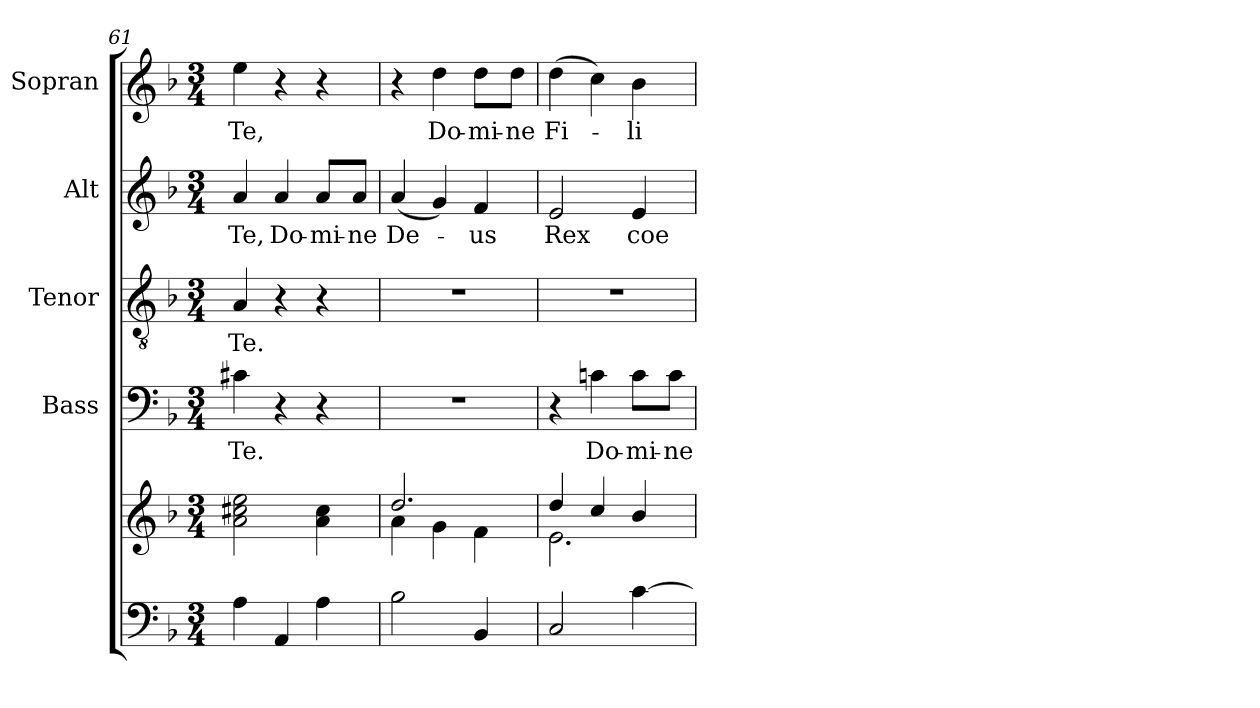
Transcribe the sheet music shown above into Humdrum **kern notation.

**kern	**kern	**kern	**text	**kern	**text	**kern	**text	**kern	**text
*part5	*part5	*part4	*part4	*part3	*part3	*part2	*part2	*part1	*part1
*staff6	*staff5	*staff4	*staff4	*staff3	*staff3	*staff2	*staff2	*staff1	*staff1
*	*	*I"Bass	*	*I"Tenor	*	*I"Alt	*	*I"Sopran	*
*	*	*I'B.	*	*I'T.	*	*I'A.	*	*I'S.	*
*clefF4	*clefG2	*clefF4	*	*clefGv2	*	*clefG2	*	*clefG2	*
*k[b-]	*k[b-]	*k[b-]	*	*k[b-]	*	*k[b-]	*	*k[b-]	*
*F:	*F:	*F:	*	*F:	*	*F:	*	*F:	*
*M3/4	*M3/4	*M3/4	*	*M3/4	*	*M3/4	*	*M3/4	*
=61	=61	=61	=61	=61	=61	=61	=61	=61	=61
!	!	!	!LO:LY:b	!	!LO:LY:b	!	!LO:LY:b	!	!LO:LY:b
4A\	2a\ 2cc#X\ 2ee\	4c#X\	Te.	4A/	Te.	4a/	Te,	4ee\	Te,
!	!	!	!	!	!	!	!LO:LY:b	!	!
4AA/	.	4r	.	4r	.	4a/	Do-	4r	.
!	!	!	!	!	!	!	!LO:LY:b	!	!
4A\	4a\ 4cc#\	4r	.	4r	.	8a/L	-mi-	4r	.
!	!	!	!	!	!	!	!LO:LY:b	!	!
.	.	.	.	.	.	8a/J	-ne	.	.
=62	=62	=62	=62	=62	=62	=62	=62	=62	=62
*	*^	*	*	*	*	*	*	*	*
!	!	!	!	!	!	!	!	!LO:LY:b	!	!
2B-\	2.dd/	4a\	2.r	.	2.r	.	(<4a/	De-	4r	.
!	!	!	!	!	!	!	!	!	!	!LO:LY:b
.	.	4g\	.	.	.	.	4g/)	.	4dd\	Do-
!	!	!	!	!	!	!	!	!LO:LY:b	!	!LO:LY:b
4BB-/	.	4f\	.	.	.	.	4f/	-us	8dd\L	-mi-
!	!	!	!	!	!	!	!	!	!	!LO:LY:b
.	.	.	.	.	.	.	.	.	8dd\J	-ne
=63	=63	=63	=63	=63	=63	=63	=63	=63	=63	=63
!	!	!	!	!	!	!	!	!LO:LY:b	!	!LO:LY:b
2C/	4dd/	2.e\	4r	.	2.r	.	2e/	Rex	(>4dd\	Fi-
!	!	!	!	!LO:LY:b	!	!	!	!	!	!
.	4cc/	.	4cn\	Do-	.	.	.	.	4cc\)	.
!	!	!	!	!LO:LY:b	!	!	!	!LO:LY:b	!	!LO:LY:b
[4c\	4b-/	.	8c\L	-mi-	.	.	4e/	coe-	4b-\	-li
!	!	!	!	!LO:LY:b	!	!	!	!	!	!
.	.	.	8c\J	-ne	.	.	.	.	.	.
*	*v	*v	*	*	*	*	*	*	*	*
=	=	=	=	=	=	=	=	=	=
*-	*-	*-	*-	*-	*-	*-	*-	*-	*-
